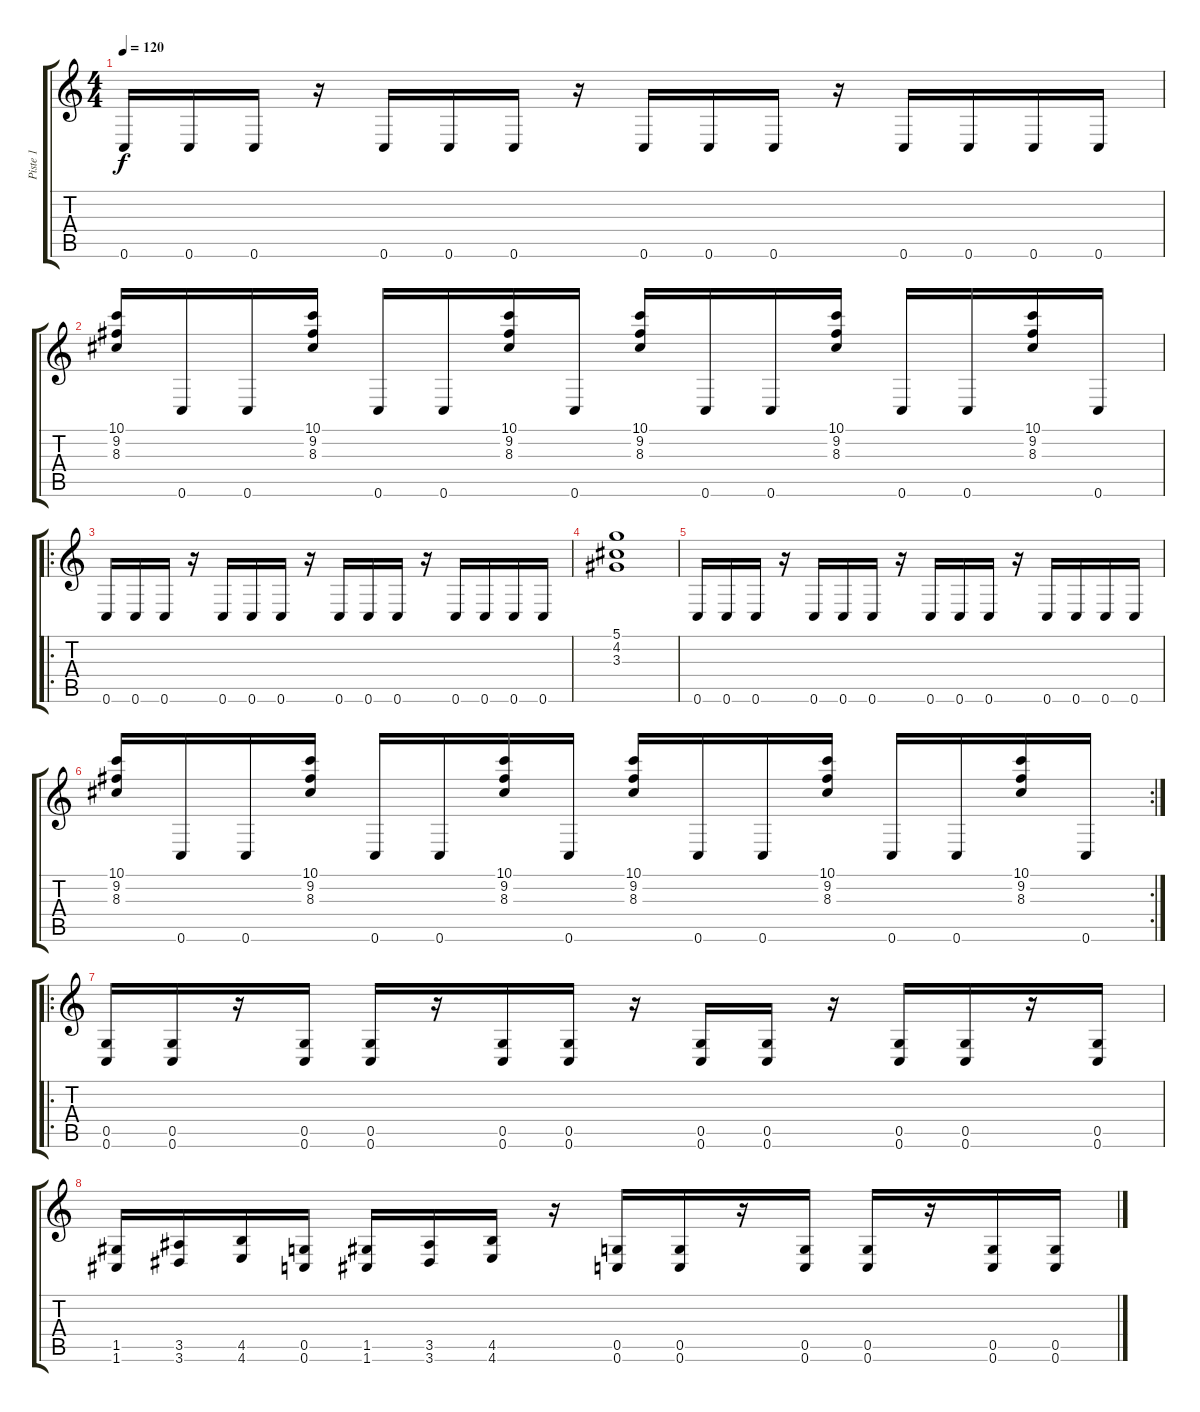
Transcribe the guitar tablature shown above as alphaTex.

\track ("Piste 1" "Piste 1") {instrument distortionguitar}
\staff {score tabs}
\tuning (D4 A3 F3 C3 G2 C2) {hide}
\ts (4 4)
\tempo 120
\clef g2
\ks c
0.6.16{dy f} 0.6.16 0.6.16 r.16 0.6.16 0.6.16 0.6.16 r.16 0.6.16 0.6.16 0.6.16 r.16 0.6.16 0.6.16 0.6.16 0.6.16 |
(10.1 9.2 8.3).16 0.6.16 0.6.16 (10.1 9.2 8.3).16 0.6.16 0.6.16 (10.1 9.2 8.3).16 0.6.16 (10.1 9.2 8.3).16 0.6.16 0.6.16 (10.1 9.2 8.3).16 0.6.16 0.6.16 (10.1 9.2 8.3).16 0.6.16 |
\ro
0.6.16{balance 6} 0.6.16 0.6.16 r.16 0.6.16 0.6.16 0.6.16 r.16 0.6.16 0.6.16 0.6.16 r.16 0.6.16 0.6.16 0.6.16 0.6.16 |
(5.1 4.2 3.3).1 |
0.6.16 0.6.16 0.6.16 r.16 0.6.16 0.6.16 0.6.16 r.16 0.6.16 0.6.16 0.6.16 r.16 0.6.16 0.6.16 0.6.16 0.6.16 |
\rc 2
(10.1 9.2 8.3).16 0.6.16 0.6.16 (10.1 9.2 8.3).16 0.6.16 0.6.16 (10.1 9.2 8.3).16 0.6.16 (10.1 9.2 8.3).16 0.6.16 0.6.16 (10.1 9.2 8.3).16 0.6.16 0.6.16 (10.1 9.2 8.3).16 0.6.16 |
\ro
(0.5 0.6).16 (0.5 0.6).16 r.16 (0.5 0.6).16 (0.5 0.6).16 r.16 (0.5 0.6).16 (0.5 0.6).16 r.16 (0.5 0.6).16 (0.5 0.6).16 r.16 (0.5 0.6).16 (0.5 0.6).16 r.16 (0.5 0.6).16 |
(1.5 1.6).16 (3.5 3.6).16 (4.5 4.6).16 (0.5 0.6).16 (1.5 1.6).16 (3.5 3.6).16 (4.5 4.6).16 r.16 (0.5 0.6).16 (0.5 0.6).16 r.16 (0.5 0.6).16 (0.5 0.6).16 r.16 (0.5 0.6).16 (0.5 0.6).16
